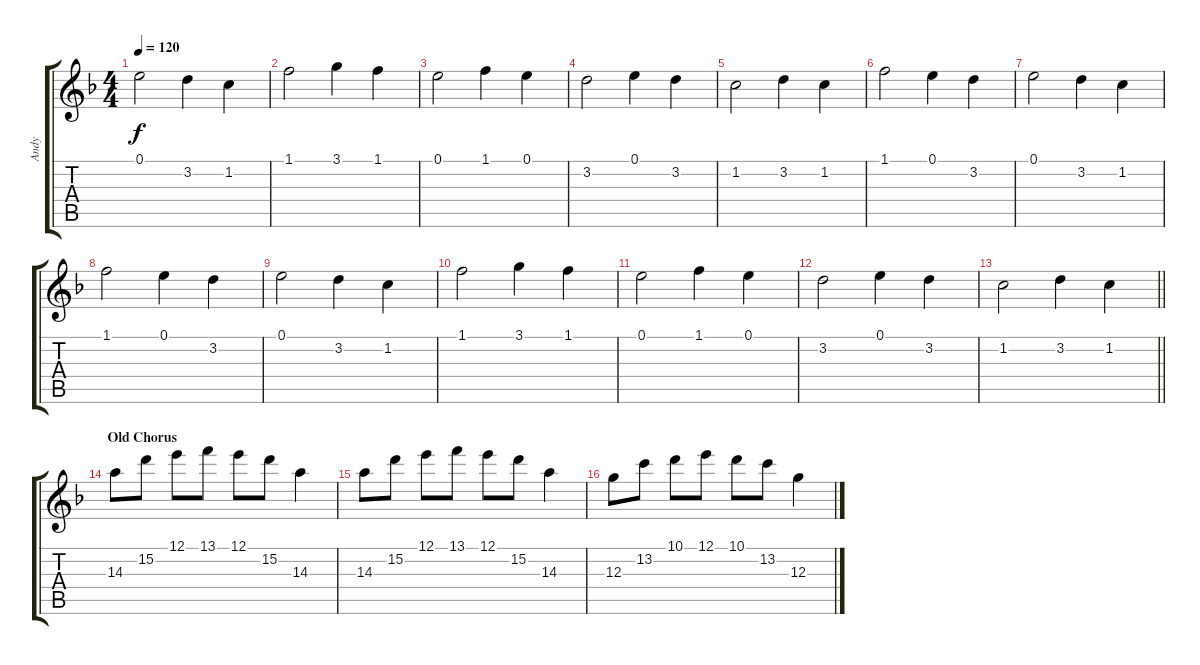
\track ("Andy" "Andy") {instrument overdrivenguitar}
\staff {score tabs}
\tuning (E4 B3 G3 D3 A2 E2) {hide}
\ts (4 4)
\tempo 120
\clef g2
\ks dminor
0.1.2{dy f} 3.2.4 1.2.4 |
1.1.2 3.1.4 1.1.4 |
0.1.2 1.1.4 0.1.4 |
3.2.2 0.1.4 3.2.4 |
1.2.2 3.2.4 1.2.4 |
1.1.2 0.1.4 3.2.4 |
0.1.2 3.2.4 1.2.4 |
1.1.2 0.1.4 3.2.4 |
0.1.2 3.2.4 1.2.4 |
1.1.2 3.1.4 1.1.4 |
0.1.2 1.1.4 0.1.4 |
3.2.2 0.1.4 3.2.4 |
\barLineRight lightlight
1.2.2 3.2.4 1.2.4 |
\section ("" "Old Chorus")
14.3.8 15.2.8 12.1.8 13.1.8 12.1.8 15.2.8 14.3.4 |
14.3.8 15.2.8 12.1.8 13.1.8 12.1.8 15.2.8 14.3.4 |
12.3.8 13.2.8 10.1.8 12.1.8 10.1.8 13.2.8 12.3.4
